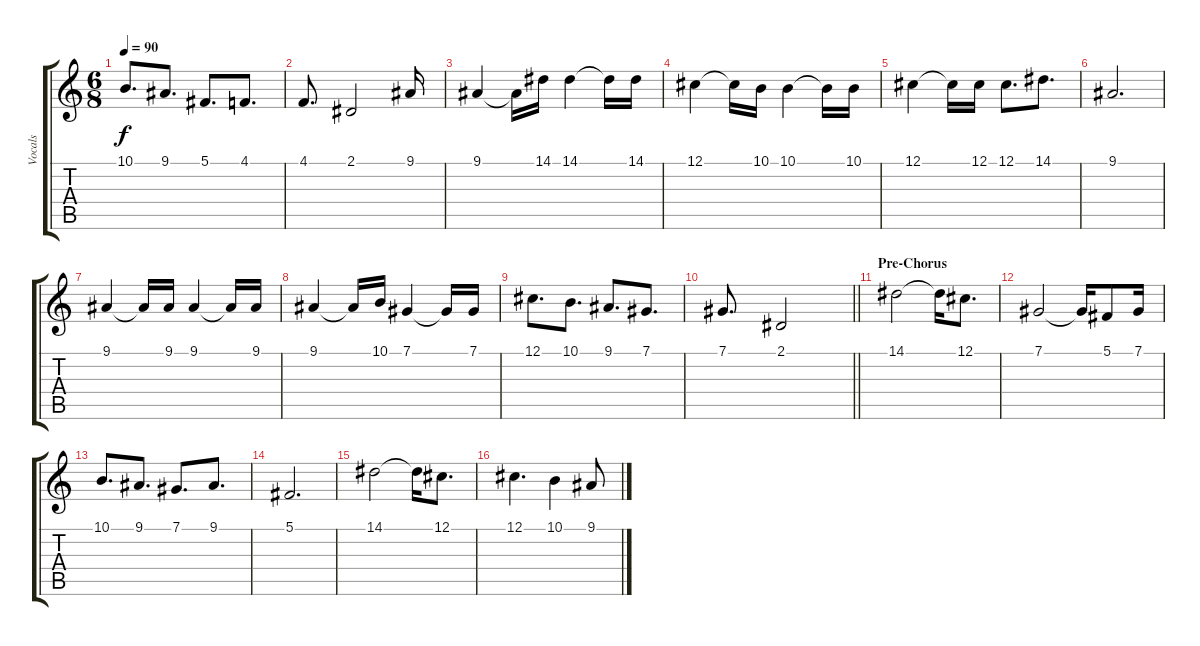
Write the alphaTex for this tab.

\track ("Vocals" "Vocals") {instrument flute}
\staff {score tabs}
\tuning (Db4 Ab3 E3 B2 Gb2 B1) {hide}
\ts (6 8)
\tempo 90
\clef g2
\ks c
10.1.8{d dy f} 9.1.8{d} 5.1.8{d} 4.1.8{d} |
4.1.8{d} 2.1.2 9.1.16 |
9.1.4 9.1{t}.16 14.1.16 14.1.4 14.1{t}.16 14.1.16 |
12.1.4 12.1{t}.16 10.1.16 10.1.4 10.1{t}.16 10.1.16 |
12.1.4 12.1{t}.16 12.1.16 12.1.8{d} 14.1.8{d} |
9.1.2{d} |
9.1.4 9.1{t}.16 9.1.16 9.1.4 9.1{t}.16 9.1.16 |
9.1.4 9.1{t}.16 10.1.16 7.1.4 7.1{t}.16 7.1.16 |
12.1.8{d} 10.1.8{d} 9.1.8{d} 7.1.8{d} |
\barLineRight lightlight
7.1.8{d} 2.1.2 |
\section ("" "Pre-Chorus")
14.1.2 14.1{t}.16 12.1.8{d} |
7.1.2 7.1{t}.16 5.1.8 7.1.16 |
10.1.8{d} 9.1.8{d} 7.1.8{d} 9.1.8{d} |
5.1.2{d} |
14.1.2 14.1{t}.16 12.1.8{d} |
12.1.4{d} 10.1.4 9.1.8
